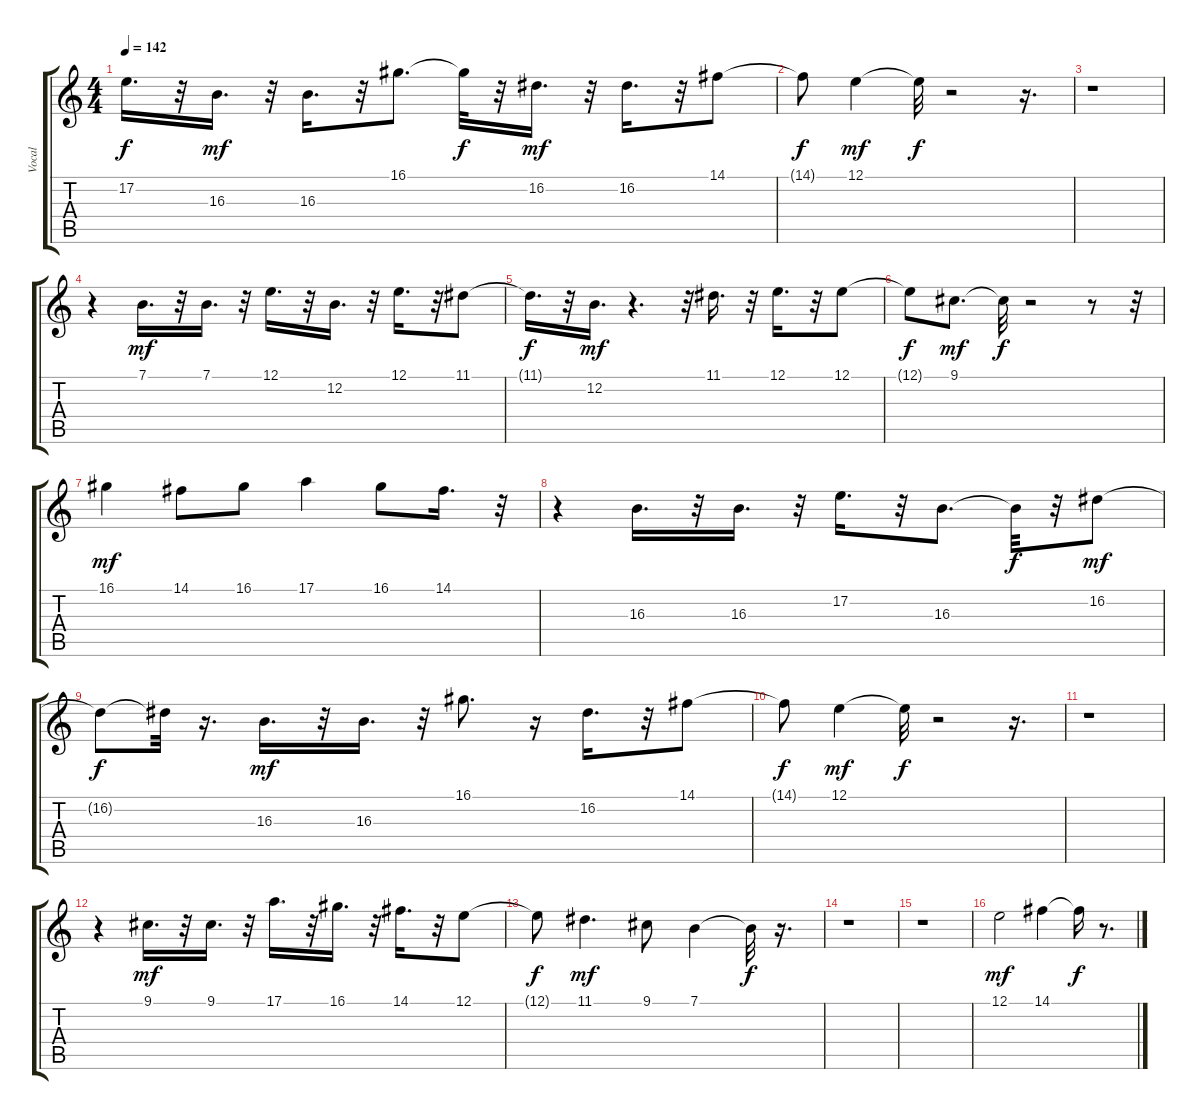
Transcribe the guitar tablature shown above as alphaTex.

\track ("Vocal" "Vocal") {instrument choiraahs}
\staff {score tabs}
\tuning (E4 B3 G3 D3 A2 E2) {hide}
\ts (4 4)
\tempo 142
\clef g2
\ks c
17.2{t}.16{d dy f} r.32 16.3.16{d dy mf} r.32 16.3.16{d} r.32 16.1.8{d} 16.1{t}.32{dy f} r.32 16.2.16{d dy mf} r.32 16.2.16{d} r.32 14.1.8 |
14.1{t}.8{dy f} 12.1.4{dy mf} 12.1{t}.32{dy f} r.2 r.16{d} |
r.1 |
r.4 7.1.16{d dy mf} r.32 7.1.16{d} r.32 12.1.16{d} r.32 12.2.16{d} r.32 12.1.16{d} r.32 11.1.8 |
11.1{t}.16{d dy f} r.32 12.2.16{d dy mf} r.4{d} r.32 11.1.16{d} r.32 12.1.16{d} r.32 12.1.8 |
12.1{t}.8{dy f} 9.1.8{d dy mf} 9.1{t}.32{dy f} r.2 r.8 r.32 |
16.1.4{dy mf} 14.1.8 16.1.8 17.1.4 16.1.8 14.1.16{d} r.32 |
r.4 16.3.16{d} r.32 16.3.16{d} r.32 17.2.16{d} r.32 16.3.8{d} 16.3{t}.32{dy f} r.32 16.2.8{dy mf} |
16.2{t}.8{dy f} 16.2{t}.32 r.16{d} 16.3.16{d dy mf} r.32 16.3.16{d} r.32 16.1.8{d} r.16 16.2.16{d} r.32 14.1.8 |
14.1{t}.8{dy f} 12.1.4{dy mf} 12.1{t}.32{dy f} r.2 r.16{d} |
r.1 |
r.4 9.1.16{d dy mf} r.32 9.1.16{d} r.32 17.1.16{d} r.32 16.1.16{d} r.32 14.1.16{d} r.32 12.1.8 |
12.1{t}.8{dy f} 11.1.4{d dy mf} 9.1.8 7.1.4 7.1{t}.32{dy f} r.16{d} |
r.1 |
r.1 |
12.1.2{dy mf} 14.1.4 14.1{t}.16{dy f} r.8{d}
